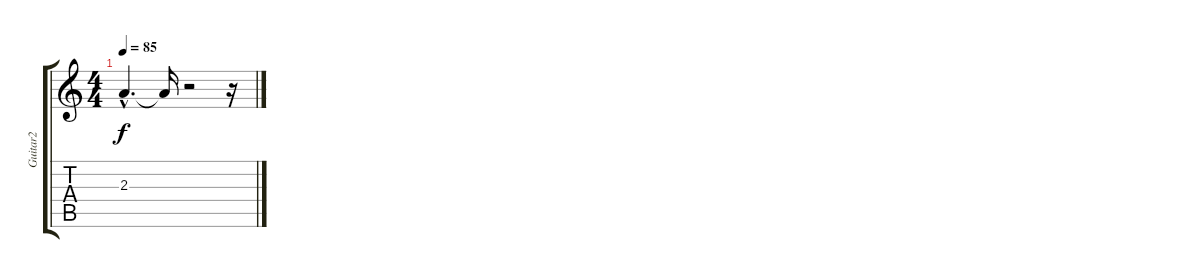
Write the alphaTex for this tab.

\track ("Guitar2" "Guitar2") {instrument overdrivenguitar}
\staff {score tabs}
\tuning (E4 B3 G3 D3 A2 E2) {hide}
\ts (4 4)
\tempo 85
\clef g2
\ks c
2.3{hac}.4{d dy f} 2.3{t}.16 r.2 r.16
